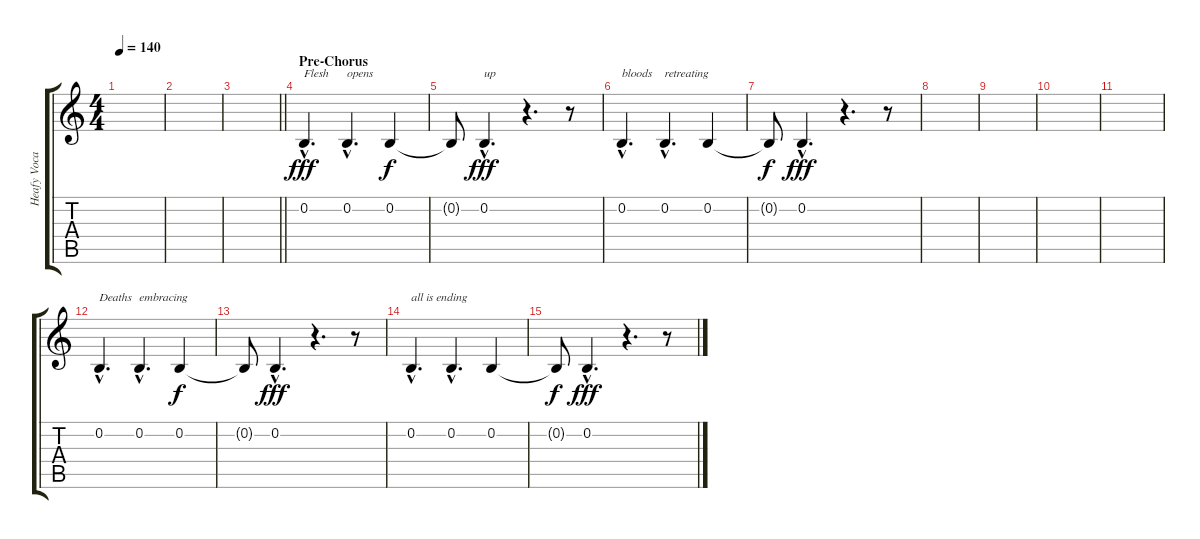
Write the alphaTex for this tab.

\track ("Heafy Vocals" "Heafy Voca") {instrument applause}
\staff {score tabs}
\tuning (E4 B3 G3 D3 A2 D2) {hide}
\ts (4 4)
\tempo 140
\clef g2
\ks c
|
|
\barLineRight lightlight
|
\section ("" "Pre-Chorus")
0.2{hac}.4{d txt "Flesh" dy fff} 0.2{hac}.4{d txt "opens"} 0.2.4{dy f} |
0.2{t}.8 0.2{hac}.4{d txt "up" dy fff} r.4{d} r.8 |
0.2{hac}.4{d txt "bloods"} 0.2{hac}.4{d txt "retreating"} 0.2.4 |
0.2{t}.8{dy f} 0.2{hac}.4{d dy fff} r.4{d} r.8 |
|
|
|
|
0.2{hac}.4{d txt "Deaths"} 0.2{hac}.4{d txt "embracing"} 0.2.4{dy f} |
0.2{t}.8 0.2{hac}.4{d dy fff} r.4{d} r.8 |
0.2{hac}.4{d txt "all is ending"} 0.2{hac}.4{d} 0.2.4 |
0.2{t}.8{dy f} 0.2{hac}.4{d dy fff} r.4{d} r.8
